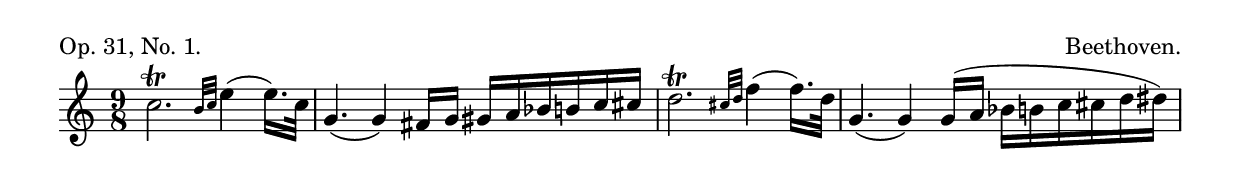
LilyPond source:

\version "2.6.3"
\include "english.ly"

melody = \relative c'' {
  \time 9/8
  c2.\trill \grace {b32[ c32]} e4( e16.) c32 | g4.( g4) fs16 g16 gs16 a16 bf16 b16 c16 cs16 |
  d2.\trill \grace {cs32[ d32]} f4( f16.) d32 | g,4.( g4) g16( a16 bf16 b16 c16 cs16 d16 ds16) \bar "|"
}

\score {
  \new Staff \melody
  \header {
    piece = "Op. 31, No. 1."
    opus = "Beethoven."
   }
  \midi { \tempo 4 = 120}
  \layout {
    indent = 0.0\cm
    \context {
      \Score
       \remove Bar_number_engraver
    }
  }
}
